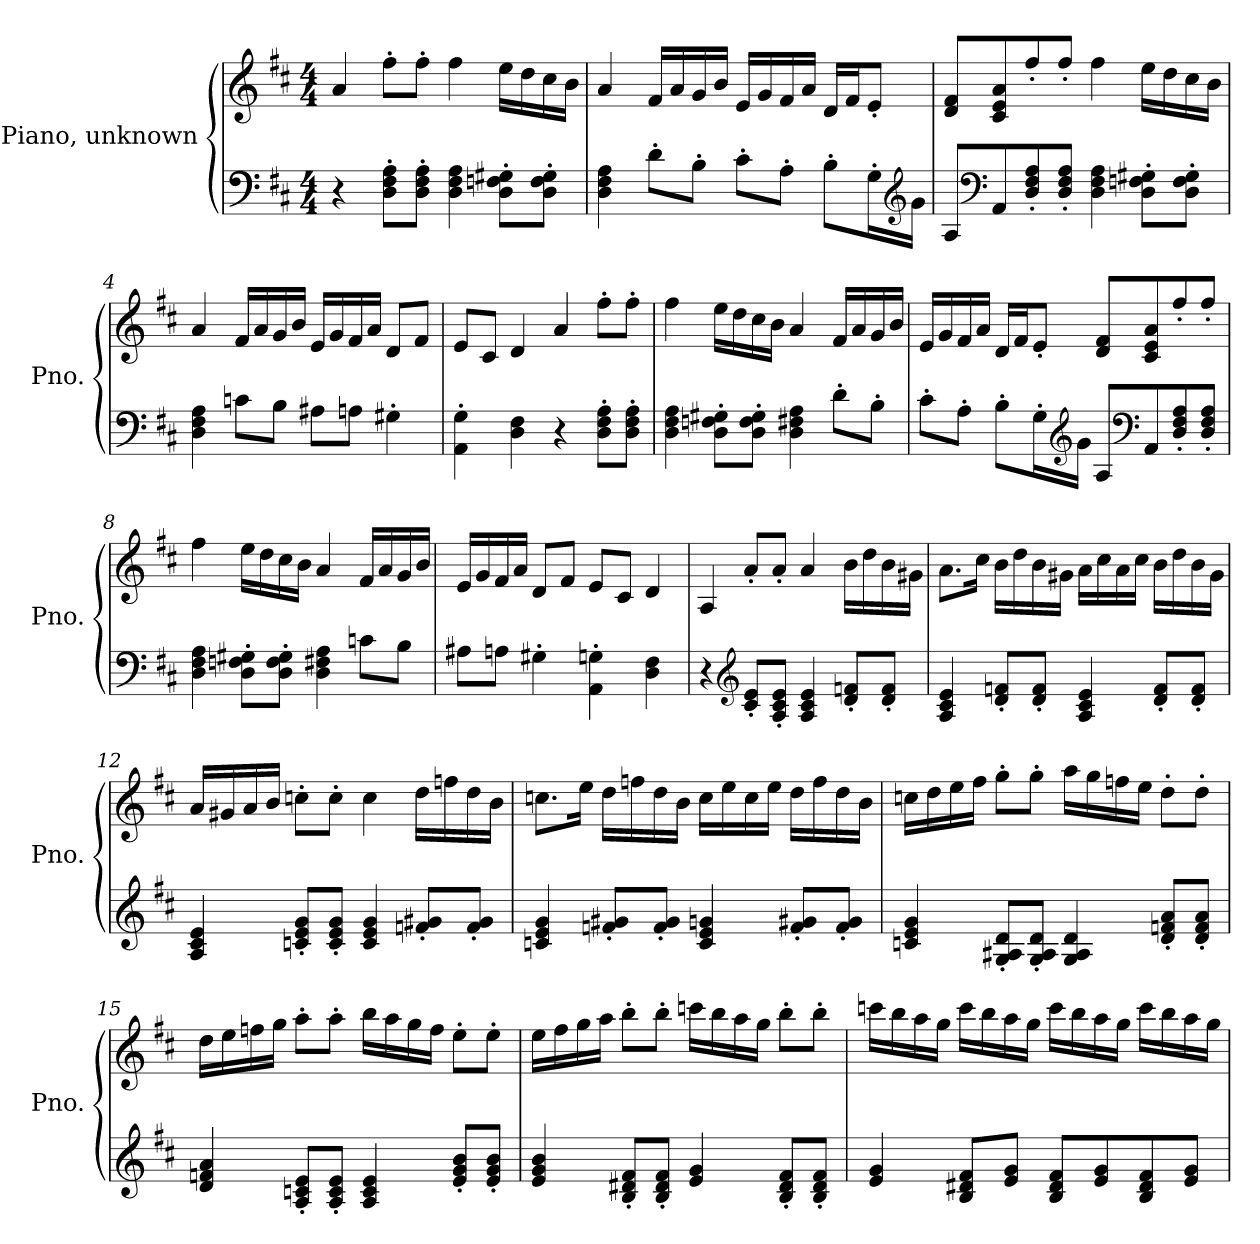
**kern	**kern
*part1	*part1
*staff2	*staff1
*I"Piano, unknown	*
*I'Pno.	*
*clefF4	*clefG2
*k[f#c#]	*k[f#c#]
*M4/4	*M4/4
*MM120	*MM120
=1	=1
4r	4a/
8D\' 8F#\' 8A\'L	8ff#'\L
8D\' 8F#\' 8A\'J	8ff#'\J
4D\ 4F#\ 4A\	4ff#\
8D\' 8Fn\' 8G#X\'L	16ee\LL
.	16dd\
8D\' 8F\' 8G#\'J	16cc#\
.	16b\JJ
=2	=2
4D\ 4F#\ 4A\	4a/
8d'\L	16f#/LL
.	16a/
8B'\J	16g/
.	16b/JJ
8c#'\L	16e/LL
.	16g/
8A'\J	16f#/
.	16a/JJ
8B'\L	16d/LL
.	16f#/J
16G'\L	8e'/J
*clefG2	*
16g\JJ	.
=3	=3
8A/L	8d/ 8f#/L
*clefF4	*
8AA/	8c#/ 8e/ 8a/
8D/' 8F#/' 8A/'	8ff#'/
8D/' 8F#/' 8A/'J	8ff#'/J
4D\ 4F#\ 4A\	4ff#\
8D\' 8Fn\' 8G#X\'L	16ee\LL
.	16dd\
8D\' 8F\' 8G#\'J	16cc#\
.	16b\JJ
!!LO:LB:g=z
=4	=4
4D\ 4F#\ 4A\	4a/
8cn\L	16f#/LL
.	16a/
8B\J	16g/
.	16b/JJ
8A#X\L	16e/LL
.	16g/
8An\J	16f#/
.	16a/JJ
4G#X'\	8d/L
.	8f#/J
=5	=5
4AA\' 4G\'	8e/L
.	8c#/J
4D\ 4F#\	4d/
4r	4a/
8D\' 8F#\' 8A\'L	8ff#'\L
8D\' 8F#\' 8A\'J	8ff#'\J
=6	=6
4D\ 4F#\ 4A\	4ff#\
8D\' 8Fn\' 8G#X\'L	16ee\LL
.	16dd\
8D\' 8F\' 8G#\'J	16cc#\
.	16b\JJ
4D\ 4F#X\ 4A\	4a/
8d'\L	16f#/LL
.	16a/
8B'\J	16g/
.	16b/JJ
!!LO:LB:g=z
=7	=7
8c#'\L	16e/LL
.	16g/
8A'\J	16f#/
.	16a/JJ
8B'\L	16d/LL
.	16f#/J
16G'\L	8e'/J
*clefG2	*
16g\JJ	.
8A/L	8d/ 8f#/L
*clefF4	*
8AA/	8c#/ 8e/ 8a/
8D/' 8F#/' 8A/'	8ff#'/
8D/' 8F#/' 8A/'J	8ff#'/J
=8	=8
4D\ 4F#\ 4A\	4ff#\
8D\' 8Fn\' 8G#X\'L	16ee\LL
.	16dd\
8D\' 8F\' 8G#\'J	16cc#\
.	16b\JJ
4D\ 4F#X\ 4A\	4a/
8cn\L	16f#/LL
.	16a/
8B\J	16g/
.	16b/JJ
=9	=9
8A#X\L	16e/LL
.	16g/
8An\J	16f#/
.	16a/JJ
4G#X'\	8d/L
.	8f#/J
4AA\' 4Gn\'	8e/L
.	8c#/J
4D\ 4F#\	4d/
!!LO:LB:g=z
=10	=10
4r	4A/
*clefG2	*
8c#/' 8e/'L	8a'/L
8A/' 8c#/' 8e/'J	8a'/J
4A/ 4c#/ 4e/	4a/
8d/' 8fn/'L	16b\LL
.	16dd\
8d/' 8f/'J	16b\
.	16g#X\JJ
=11	=11
4A/ 4c#/ 4e/	8.a\L
.	16cc#\Jk
8d/' 8fn/'L	16b\LL
.	16dd\
8d/' 8f/'J	16b\
.	16g#X\JJ
4A/ 4c#/ 4e/	16a\LL
.	16cc#\
.	16a\
.	16cc#\JJ
8d/' 8f/'L	16b\LL
.	16dd\
8d/' 8f/'J	16b\
.	16g#\JJ
=12	=12
4A/ 4c#/ 4e/	16a/LL
.	16g#X/
.	16a/
.	16b/JJ
8cn/' 8e/' 8g/'L	8ccn'\L
8c/' 8e/' 8g/'J	8cc'\J
4c/ 4e/ 4g/	4cc\
8fn/' 8g#X/'L	16dd\LL
.	16ffn\
8f/' 8g#/'J	16dd\
.	16b\JJ
!!LO:LB:g=z
=13	=13
4cn/ 4e/ 4g/	8.ccn\L
.	16ee\Jk
8fn/' 8g#X/'L	16dd\LL
.	16ffn\
8f/' 8g#/'J	16dd\
.	16b\JJ
4c/ 4e/ 4gn/	16cc\LL
.	16ee\
.	16cc\
.	16ee\JJ
8f/' 8g#X/'L	16dd\LL
.	16ff\
8f/' 8g#/'J	16dd\
.	16b\JJ
=14	=14
4cn/ 4e/ 4g/	16ccn\LL
.	16dd\
.	16ee\
.	16ff#\JJ
8G/' 8A#X/' 8d/'L	8gg'\L
8G/' 8A#/' 8d/'J	8gg'\J
4G/ 4A#/ 4d/	16aa\LL
.	16gg\
.	16ffn\
.	16ee\JJ
8d/' 8fn/' 8a/'L	8dd'\L
8d/' 8f/' 8a/'J	8dd'\J
!!LO:LB:g=z
=15	=15
4d/ 4fn/ 4a/	16dd\LL
.	16ee\
.	16ffn\
.	16gg\JJ
8A/' 8cn/' 8e/'L	8aa'\L
8A/' 8c/' 8e/'J	8aa'\J
4A/ 4c/ 4e/	16bb\LL
.	16aa\
.	16gg\
.	16ff\JJ
8e/' 8g/' 8b/'L	8ee'\L
8e/' 8g/' 8b/'J	8ee'\J
=16	=16
4e/ 4g/ 4b/	16ee\LL
.	16ff#\
.	16gg\
.	16aa\JJ
8B/' 8d#X/' 8f#/'L	8bb'\L
8B/' 8d#/' 8f#/'J	8bb'\J
4e/ 4g/	16cccn\LL
.	16bb\
.	16aa\
.	16gg\JJ
8B/' 8d#/' 8f#/'L	8bb'\L
8B/' 8d#/' 8f#/'J	8bb'\J
!!LO:PB:g=z
=17	=17
4e/ 4g/	16cccn\LL
.	16bb\
.	16aa\
.	16gg\JJ
8B/ 8d#X/ 8f#/L	16ccc\LL
.	16bb\
8e/ 8g/J	16aa\
.	16gg\JJ
8B/ 8d#/ 8f#/L	16ccc\LL
.	16bb\
8e/ 8g/	16aa\
.	16gg\JJ
8B/ 8d#/ 8f#/	16ccc\LL
.	16bb\
8e/ 8g/J	16aa\
.	16gg\JJ
=	=
*-	*-
